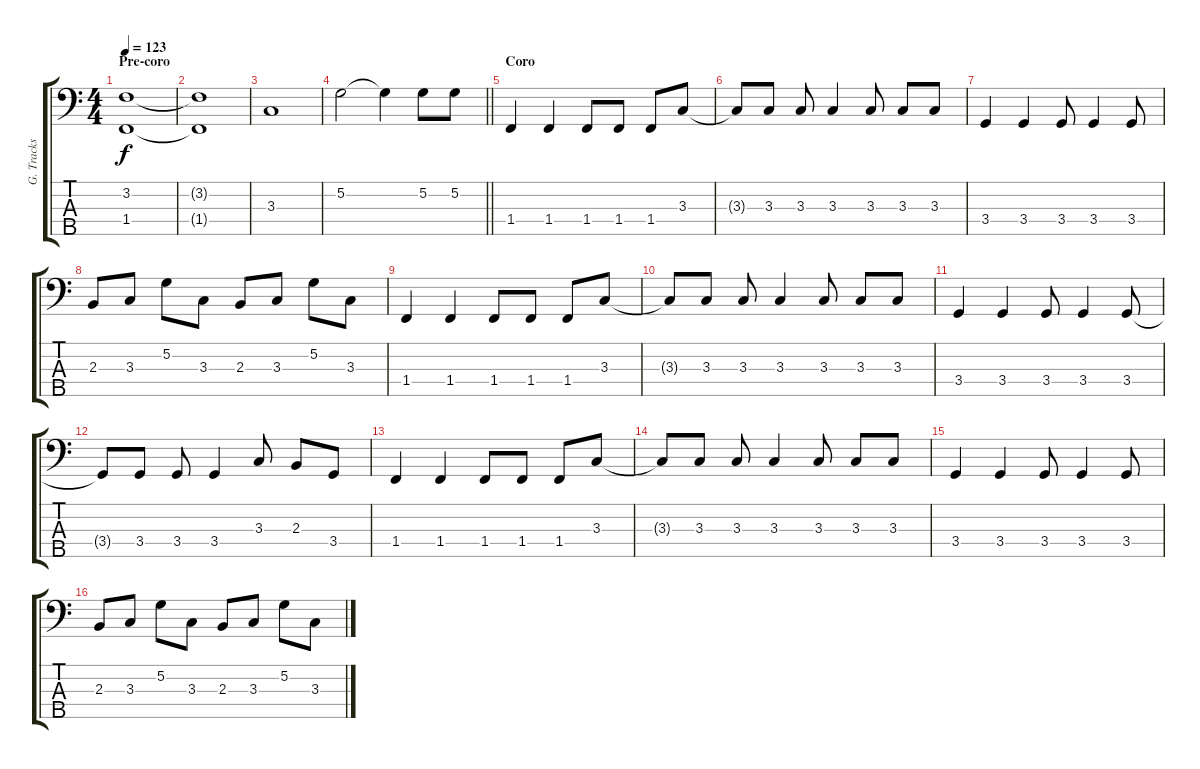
\track ("G. Tracks" "G. Tracks") {instrument electricbassfinger}
\staff {score tabs}
\tuning (G2 D2 A1 E1 B0) {hide}
\ts (4 4)
\section ("" "Pre-coro")
\tempo 123
\clef f4
\ks c
(3.2 1.4).1{dy f} |
(3.2{t} 1.4{t}).1 |
3.3.1 |
\barLineRight lightlight
5.2.2 5.2{t}.4 5.2.8 5.2.8 |
\section ("" "Coro")
1.4.4 1.4.4 1.4.8 1.4.8 1.4.8 3.3.8 |
3.3{t}.8 3.3.8 3.3.8 3.3.4 3.3.8 3.3.8 3.3.8 |
3.4.4 3.4.4 3.4.8 3.4.4 3.4.8 |
2.3.8 3.3.8 5.2.8 3.3.8 2.3.8 3.3.8 5.2.8 3.3.8 |
1.4.4 1.4.4 1.4.8 1.4.8 1.4.8 3.3.8 |
3.3{t}.8 3.3.8 3.3.8 3.3.4 3.3.8 3.3.8 3.3.8 |
3.4.4 3.4.4 3.4.8 3.4.4 3.4.8 |
3.4{t}.8 3.4.8 3.4.8 3.4.4 3.3.8 2.3.8 3.4.8 |
1.4.4 1.4.4 1.4.8 1.4.8 1.4.8 3.3.8 |
3.3{t}.8 3.3.8 3.3.8 3.3.4 3.3.8 3.3.8 3.3.8 |
3.4.4 3.4.4 3.4.8 3.4.4 3.4.8 |
2.3.8 3.3.8 5.2.8 3.3.8 2.3.8 3.3.8 5.2.8 3.3.8
